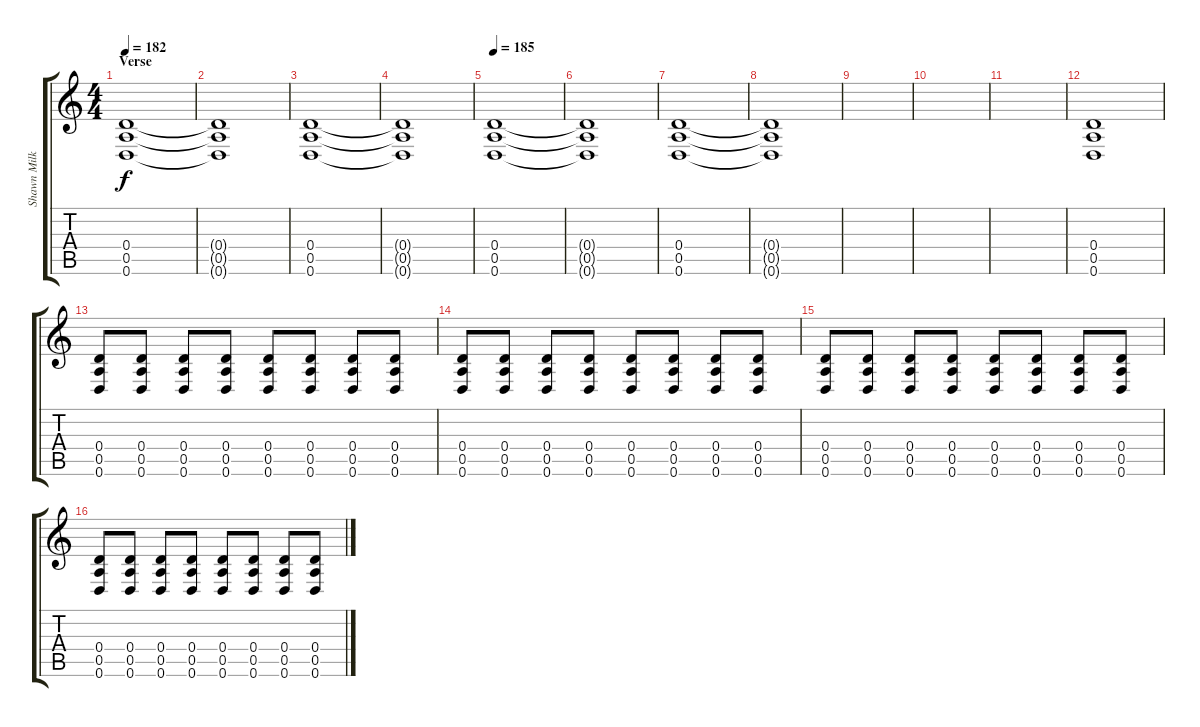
\track ("Shawn Milke - Guitar" "Shawn Milk") {instrument distortionguitar}
\staff {score tabs}
\tuning (E4 B3 G3 D3 A2 D2) {hide}
\ts (4 4)
\section ("" "Verse")
\tempo 182
\clef g2
\ks c
(0.4 0.5 0.6).1{dy f} |
(0.4{t} 0.5{t} 0.6{t}).1 |
(0.4 0.5 0.6).1 |
(0.4{t} 0.5{t} 0.6{t}).1 |
\tempo 185
(0.4 0.5 0.6).1 |
(0.4{t} 0.5{t} 0.6{t}).1 |
(0.4 0.5 0.6).1 |
(0.4{t} 0.5{t} 0.6{t}).1 |
|
|
|
(0.4 0.5 0.6).1 |
(0.4 0.5 0.6).8 (0.4 0.5 0.6).8 (0.4 0.5 0.6).8 (0.4 0.5 0.6).8 (0.4 0.5 0.6).8 (0.4 0.5 0.6).8 (0.4 0.5 0.6).8 (0.4 0.5 0.6).8 |
(0.4 0.5 0.6).8 (0.4 0.5 0.6).8 (0.4 0.5 0.6).8 (0.4 0.5 0.6).8 (0.4 0.5 0.6).8 (0.4 0.5 0.6).8 (0.4 0.5 0.6).8 (0.4 0.5 0.6).8 |
(0.4 0.5 0.6).8 (0.4 0.5 0.6).8 (0.4 0.5 0.6).8 (0.4 0.5 0.6).8 (0.4 0.5 0.6).8 (0.4 0.5 0.6).8 (0.4 0.5 0.6).8 (0.4 0.5 0.6).8 |
(0.4 0.5 0.6).8 (0.4 0.5 0.6).8 (0.4 0.5 0.6).8 (0.4 0.5 0.6).8 (0.4 0.5 0.6).8 (0.4 0.5 0.6).8 (0.4 0.5 0.6).8 (0.4 0.5 0.6).8
